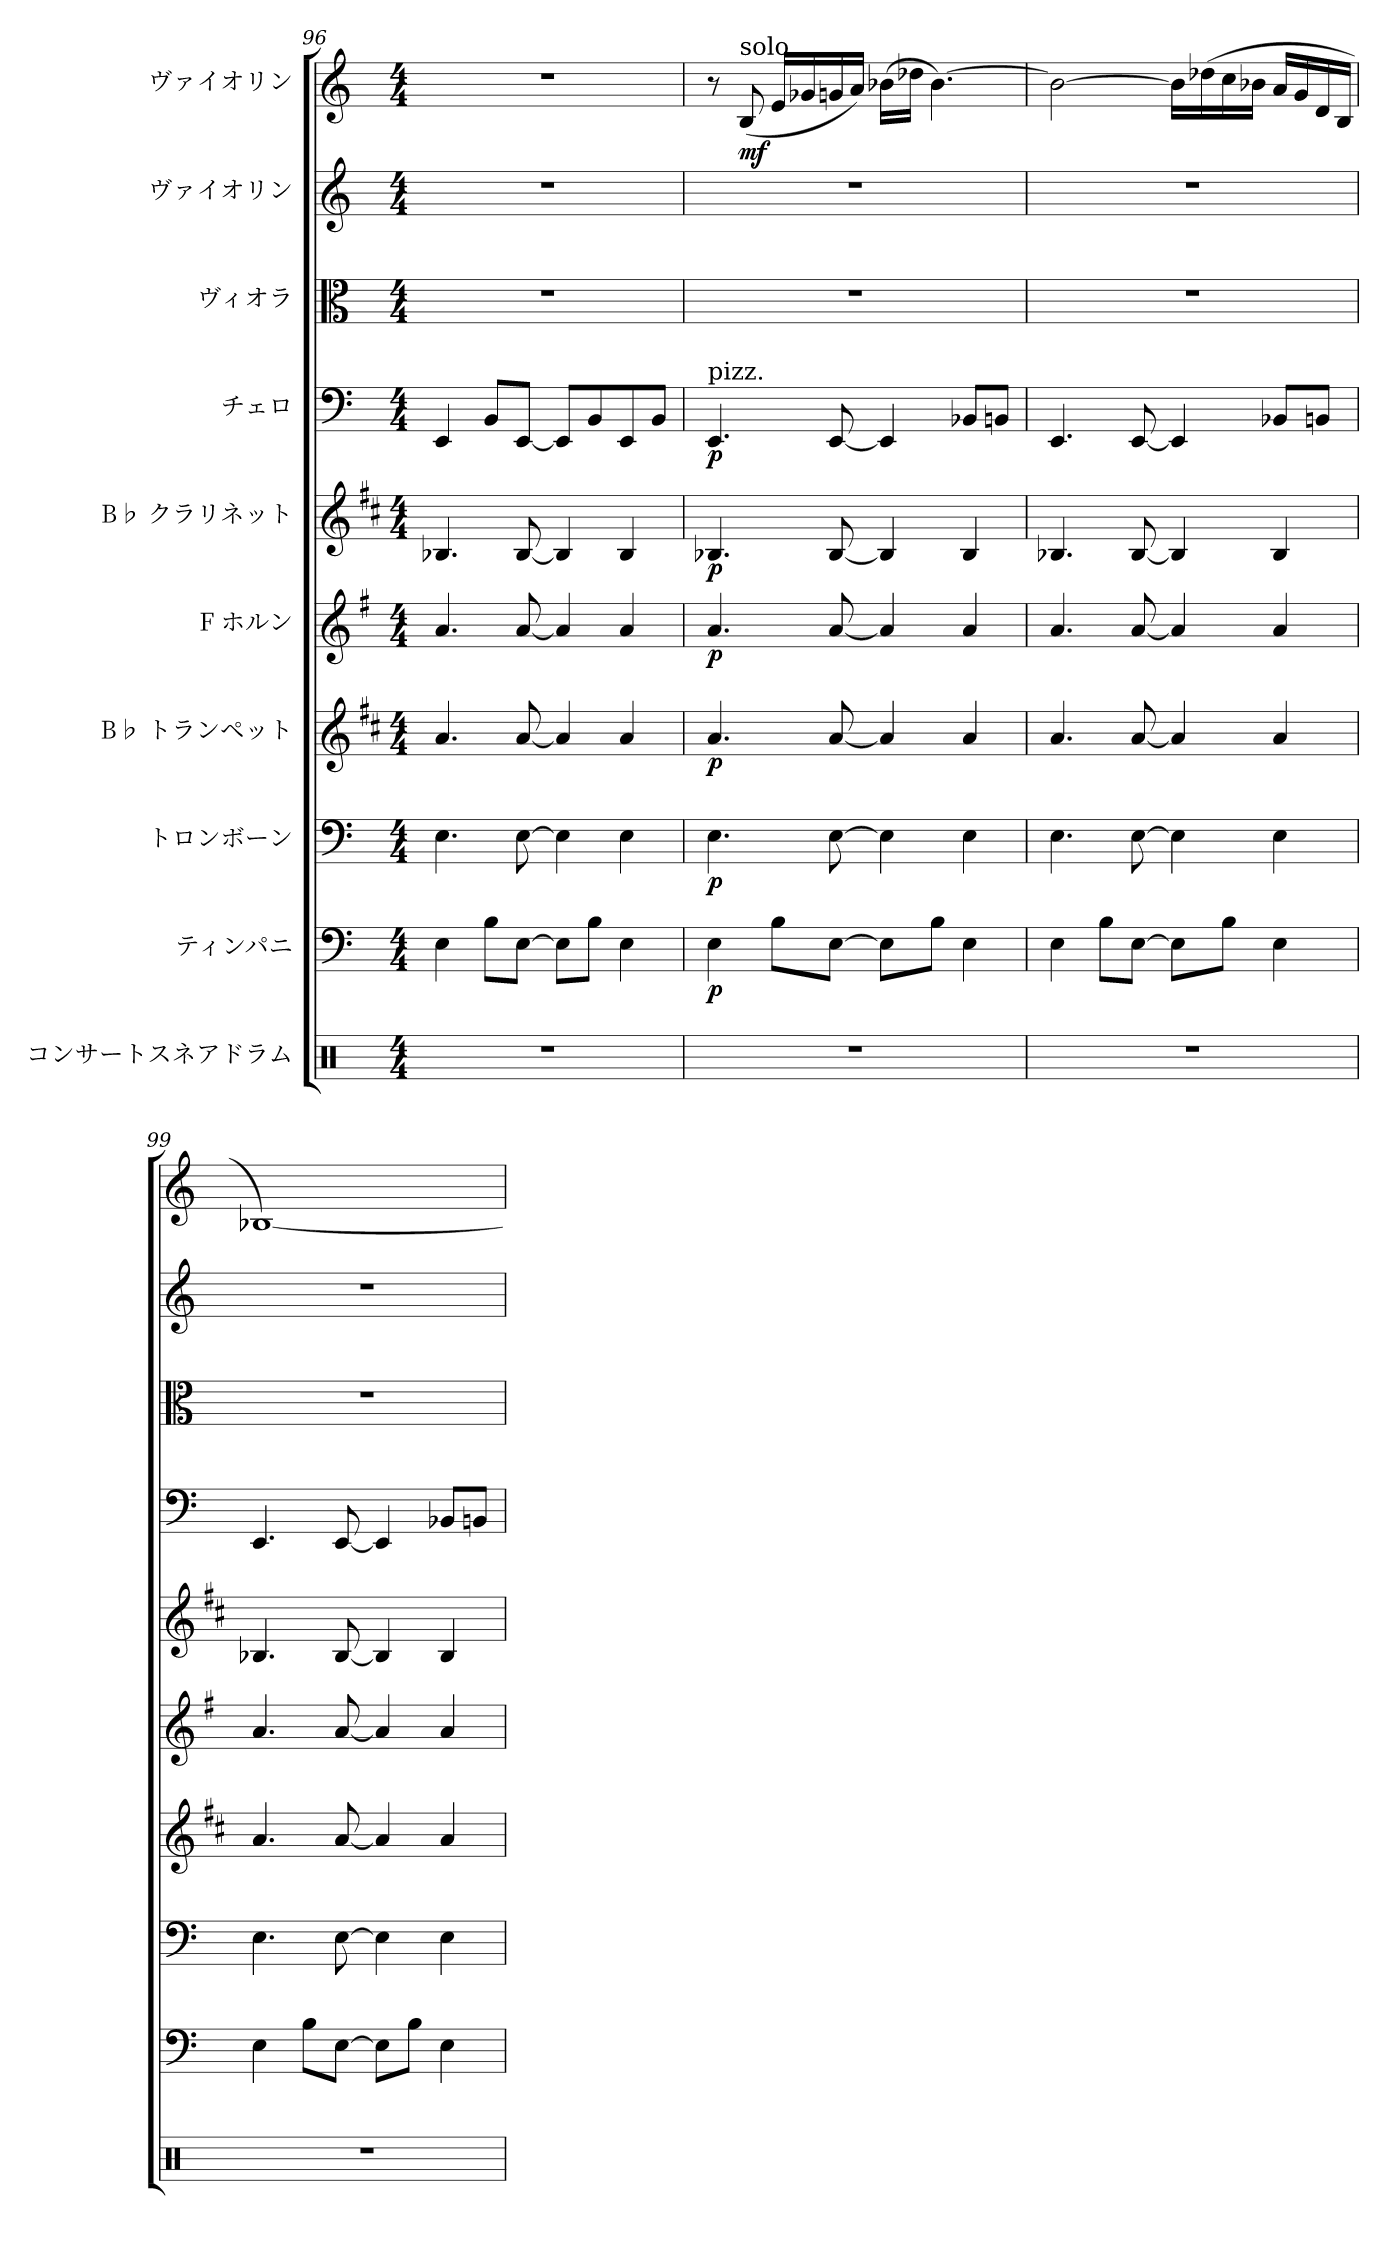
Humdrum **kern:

**kern	**kern	**dynam	**kern	**dynam	**kern	**dynam	**kern	**dynam	**kern	**dynam	**kern	**dynam	**kern	**kern	**kern	**dynam
*part10	*part9	*part9	*part8	*part8	*part7	*part7	*part6	*part6	*part5	*part5	*part4	*part4	*part3	*part2	*part1	*part1
*staff10	*staff9	*staff9	*staff8	*staff8	*staff7	*staff7	*staff6	*staff6	*staff5	*staff5	*staff4	*staff4	*staff3	*staff2	*staff1	*staff1
*I"コンサートスネアドラム	*I"ティンパニ	*	*I"トロンボーン	*	*I"B♭ トランペット	*	*I"F ホルン	*	*I"B♭ クラリネット	*	*I"チェロ	*	*I"ヴィオラ	*I"ヴァイオリン	*I"ヴァイオリン	*
*clefX	*clefF4	*	*clefF4	*	*clefG2	*	*clefG2	*	*clefG2	*	*clefF4	*	*clefC3	*clefG2	*clefG2	*
*	*	*	*	*	*ITrd1c2	*	*ITrd4c7	*	*ITrd1c2	*	*	*	*	*	*	*
*k[]	*k[]	*	*k[]	*	*k[]	*	*k[]	*	*k[]	*	*k[]	*	*k[]	*k[]	*k[]	*
*M4/4	*M4/4	*	*M4/4	*	*M4/4	*	*M4/4	*	*M4/4	*	*M4/4	*	*M4/4	*M4/4	*M4/4	*
=96	=96	=96	=96	=96	=96	=96	=96	=96	=96	=96	=96	=96	=96	=96	=96	=96
1r	4E\	.	4.E\	.	4.g/	.	4.d/	.	4.A-X/	.	4EE/	.	1r	1r	1r	.
.	8B\L	.	.	.	.	.	.	.	.	.	8BB/L	.	.	.	.	.
.	[8E\J	.	[8E\	.	[8g/	.	[8d/	.	[8A-/	.	[8EE/J	.	.	.	.	.
.	8E\L]	.	4E\]	.	4g/]	.	4d/]	.	4A-/]	.	8EE/L]	.	.	.	.	.
.	8B\J	.	.	.	.	.	.	.	.	.	8BB/	.	.	.	.	.
.	4E\	.	4E\	.	4g/	.	4d/	.	4A-/	.	8EE/	.	.	.	.	.
.	.	.	.	.	.	.	.	.	.	.	8BB/J	.	.	.	.	.
!!LO:PB:g=z
=97	=97	=97	=97	=97	=97	=97	=97	=97	=97	=97	=97	=97	=97	=97	=97	=97
!	!	!	!	!	!	!	!	!	!	!	!LO:TX:a:t=pizz.	!	!	!	!	!
!	!	!LO:DY:b	!	!LO:DY:b	!	!LO:DY:b	!	!LO:DY:b	!	!LO:DY:b	!	!LO:DY:b	!	!	!	!
1r	4E\	p	4.E\	p	4.g/	p	4.d/	p	4.A-X/	p	4.EE/	p	1r	1r	8r	.
!	!	!	!	!	!	!	!	!	!	!	!	!	!	!	!LO:TX:a:t=solo	!
!	!	!	!	!	!	!	!	!	!	!	!	!	!	!	!	!LO:DY:b
.	.	.	.	.	.	.	.	.	.	.	.	.	.	.	(<8B/	mf
.	8B\L	.	.	.	.	.	.	.	.	.	.	.	.	.	16e/LL	.
.	.	.	.	.	.	.	.	.	.	.	.	.	.	.	16g-X/	.
.	[8E\J	.	[8E\	.	[8g/	.	[8d/	.	[8A-/	.	[8EE/	.	.	.	16gn/	.
.	.	.	.	.	.	.	.	.	.	.	.	.	.	.	16a/JJ)	.
.	8E\L]	.	4E\]	.	4g/]	.	4d/]	.	4A-/]	.	4EE/]	.	.	.	(>16b-X\LL	.
.	.	.	.	.	.	.	.	.	.	.	.	.	.	.	16dd-X\JJ	.
.	8B\J	.	.	.	.	.	.	.	.	.	.	.	.	.	[4.b-\)	.
.	4E\	.	4E\	.	4g/	.	4d/	.	4A-/	.	8BB-X/L	.	.	.	.	.
.	.	.	.	.	.	.	.	.	.	.	8BBn/J	.	.	.	.	.
=98	=98	=98	=98	=98	=98	=98	=98	=98	=98	=98	=98	=98	=98	=98	=98	=98
1r	4E\	.	4.E\	.	4.g/	.	4.d/	.	4.A-X/	.	4.EE/	.	1r	1r	2b-\_	.
.	8B\L	.	.	.	.	.	.	.	.	.	.	.	.	.	.	.
.	[8E\J	.	[8E\	.	[8g/	.	[8d/	.	[8A-/	.	[8EE/	.	.	.	.	.
.	8E\L]	.	4E\]	.	4g/]	.	4d/]	.	4A-/]	.	4EE/]	.	.	.	16b-\LL]	.
.	.	.	.	.	.	.	.	.	.	.	.	.	.	.	(>16dd-X\	.
.	8B\J	.	.	.	.	.	.	.	.	.	.	.	.	.	16cc\	.
.	.	.	.	.	.	.	.	.	.	.	.	.	.	.	16b-X\JJ	.
.	4E\	.	4E\	.	4g/	.	4d/	.	4A-/	.	8BB-X/L	.	.	.	16a/LL	.
.	.	.	.	.	.	.	.	.	.	.	.	.	.	.	16g/	.
.	.	.	.	.	.	.	.	.	.	.	8BBn/J	.	.	.	16d/	.
.	.	.	.	.	.	.	.	.	.	.	.	.	.	.	16B/JJ	.
=99	=99	=99	=99	=99	=99	=99	=99	=99	=99	=99	=99	=99	=99	=99	=99	=99
1r	4E\	.	4.E\	.	4.g/	.	4.d/	.	4.A-X/	.	4.EE/	.	1r	1r	[1B-X)	.
.	8B\L	.	.	.	.	.	.	.	.	.	.	.	.	.	.	.
.	[8E\J	.	[8E\	.	[8g/	.	[8d/	.	[8A-/	.	[8EE/	.	.	.	.	.
.	8E\L]	.	4E\]	.	4g/]	.	4d/]	.	4A-/]	.	4EE/]	.	.	.	.	.
.	8B\J	.	.	.	.	.	.	.	.	.	.	.	.	.	.	.
.	4E\	.	4E\	.	4g/	.	4d/	.	4A-/	.	8BB-X/L	.	.	.	.	.
.	.	.	.	.	.	.	.	.	.	.	8BBn/J	.	.	.	.	.
=	=	=	=	=	=	=	=	=	=	=	=	=	=	=	=	=
*-	*-	*-	*-	*-	*-	*-	*-	*-	*-	*-	*-	*-	*-	*-	*-	*-
